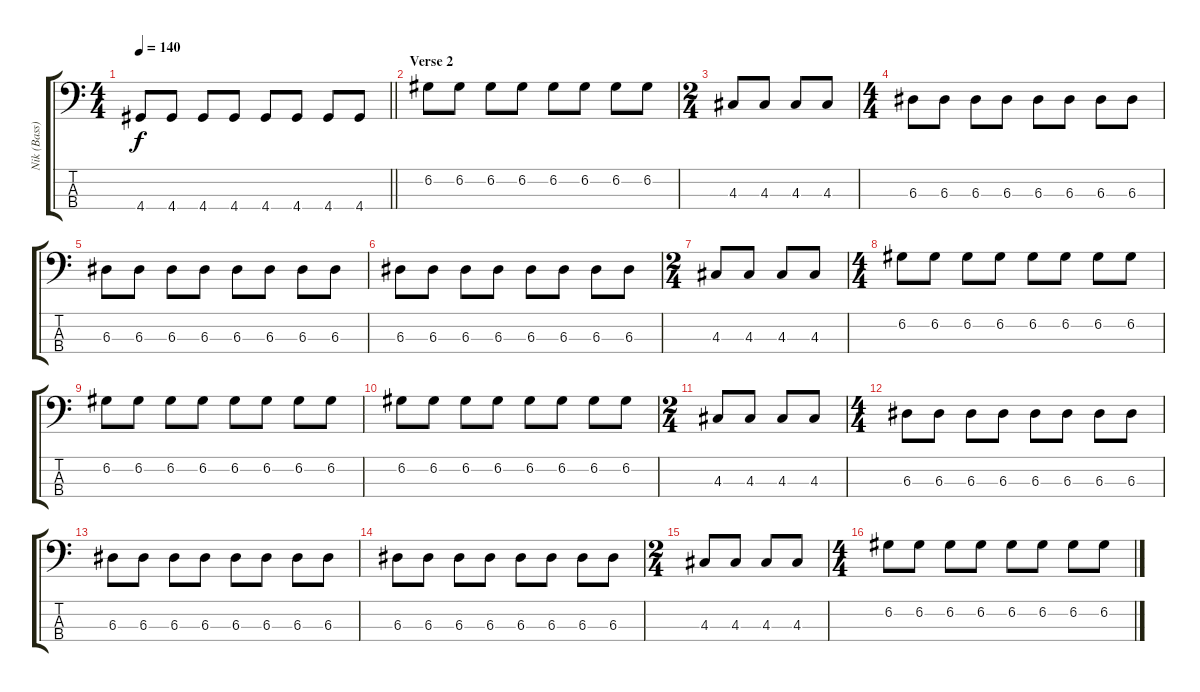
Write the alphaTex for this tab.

\track ("Nik (Bass)" "Nik (Bass)") {instrument electricbasspick}
\staff {score tabs}
\tuning (G2 D2 A1 E1) {hide}
\ts (4 4)
\tempo 140
\clef f4
\barLineRight lightlight
\ks c
4.4.8{dy f} 4.4.8 4.4.8 4.4.8 4.4.8 4.4.8 4.4.8 4.4.8 |
\section ("" "Verse 2")
6.2.8 6.2.8 6.2.8 6.2.8 6.2.8 6.2.8 6.2.8 6.2.8 |
\ts (2 4)
4.3.8 4.3.8 4.3.8 4.3.8 |
\ts (4 4)
6.3.8 6.3.8 6.3.8 6.3.8 6.3.8 6.3.8 6.3.8 6.3.8 |
6.3.8 6.3.8 6.3.8 6.3.8 6.3.8 6.3.8 6.3.8 6.3.8 |
6.3.8 6.3.8 6.3.8 6.3.8 6.3.8 6.3.8 6.3.8 6.3.8 |
\ts (2 4)
4.3.8 4.3.8 4.3.8 4.3.8 |
\ts (4 4)
6.2.8 6.2.8 6.2.8 6.2.8 6.2.8 6.2.8 6.2.8 6.2.8 |
6.2.8 6.2.8 6.2.8 6.2.8 6.2.8 6.2.8 6.2.8 6.2.8 |
6.2.8 6.2.8 6.2.8 6.2.8 6.2.8 6.2.8 6.2.8 6.2.8 |
\ts (2 4)
4.3.8 4.3.8 4.3.8 4.3.8 |
\ts (4 4)
6.3.8 6.3.8 6.3.8 6.3.8 6.3.8 6.3.8 6.3.8 6.3.8 |
6.3.8 6.3.8 6.3.8 6.3.8 6.3.8 6.3.8 6.3.8 6.3.8 |
6.3.8 6.3.8 6.3.8 6.3.8 6.3.8 6.3.8 6.3.8 6.3.8 |
\ts (2 4)
4.3.8 4.3.8 4.3.8 4.3.8 |
\ts (4 4)
6.2.8 6.2.8 6.2.8 6.2.8 6.2.8 6.2.8 6.2.8 6.2.8
